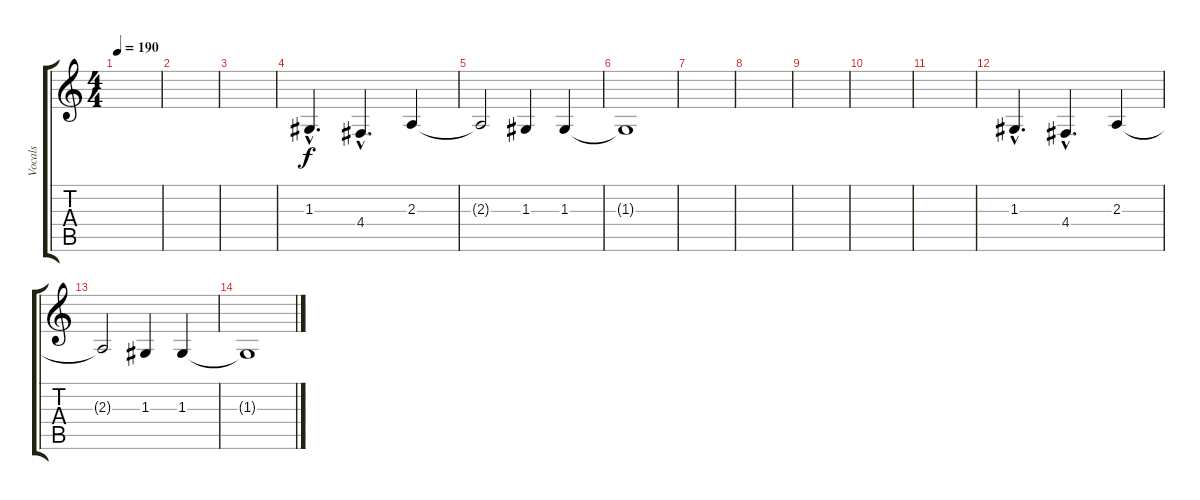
\track ("Vocals" "Vocals") {instrument violin}
\staff {score tabs}
\tuning (E4 B3 G3 D3 A2 E2) {hide}
\ts (4 4)
\tempo 190
\clef g2
\ks c
|
|
|
1.3{hac}.4{d volume 9} 4.4{hac}.4{d} 2.3.4 |
2.3{t}.2 1.3.4 1.3.4 |
1.3{t}.1 |
|
|
|
|
|
1.3{hac}.4{d} 4.4{hac}.4{d} 2.3.4 |
2.3{t}.2 1.3.4 1.3.4 |
1.3{t}.1
